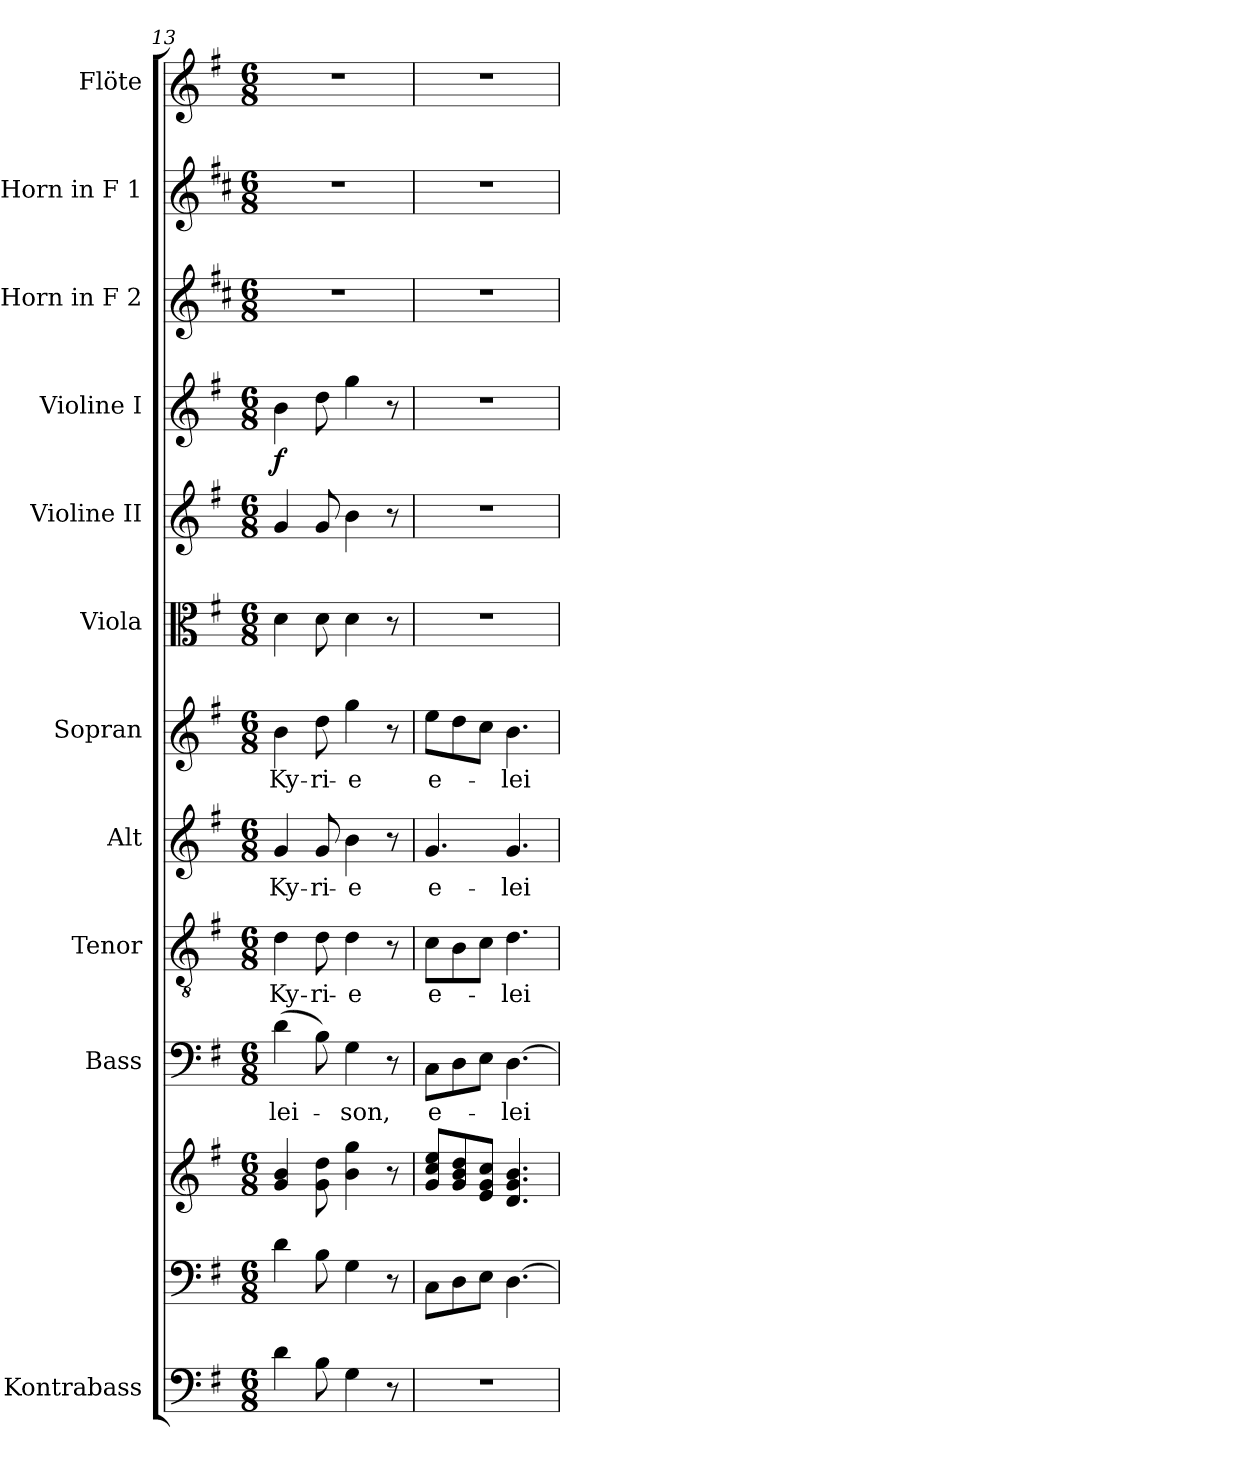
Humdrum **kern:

**kern	**kern	**kern	**kern	**text	**kern	**text	**kern	**text	**kern	**text	**kern	**kern	**kern	**dynam	**kern	**kern	**kern
*part12	*part11	*part11	*part10	*part10	*part9	*part9	*part8	*part8	*part7	*part7	*part6	*part5	*part4	*part4	*part3	*part2	*part1
*staff13	*staff12	*staff11	*staff10	*staff10	*staff9	*staff9	*staff8	*staff8	*staff7	*staff7	*staff6	*staff5	*staff4	*staff4	*staff3	*staff2	*staff1
*I"Kontrabass	*	*	*I"Bass	*	*I"Tenor	*	*I"Alt	*	*I"Sopran	*	*I"Viola	*I"Violine II	*I"Violine I	*	*I"Horn in F 2	*I"Horn in F 1	*I"Flöte
*I'Kb.	*	*	*I'B.	*	*I'T.	*	*I'A.	*	*I'S.	*	*I'Vla.	*I'Vl. II	*I'Vl. I	*	*	*	*I'Fl.
*clefF4	*clefF4	*clefG2	*clefF4	*	*clefGv2	*	*clefG2	*	*clefG2	*	*clefC3	*clefG2	*clefG2	*	*clefG2	*clefG2	*clefG2
*ITrd7c12	*	*	*	*	*	*	*	*	*	*	*	*	*	*	*ITrd4c7	*ITrd4c7	*
*k[f#]	*k[f#]	*k[f#]	*k[f#]	*	*k[f#]	*	*k[f#]	*	*k[f#]	*	*k[f#]	*k[f#]	*k[f#]	*	*k[f#]	*k[f#]	*k[f#]
*G:	*G:	*G:	*G:	*	*G:	*	*G:	*	*G:	*	*G:	*G:	*G:	*	*G:	*G:	*G:
*M6/8	*M6/8	*M6/8	*M6/8	*	*M6/8	*	*M6/8	*	*M6/8	*	*M6/8	*M6/8	*M6/8	*	*M6/8	*M6/8	*M6/8
=13	=13	=13	=13	=13	=13	=13	=13	=13	=13	=13	=13	=13	=13	=13	=13	=13	=13
!	!	!	!	!LO:LY:b	!	!LO:LY:b	!	!LO:LY:b	!	!LO:LY:b	!	!	!	!LO:DY:b	!	!	!
4D\	4d\	4g/ 4b/	(>4d\	-lei-	4d\	Ky-	4g/	Ky-	4b\	Ky-	4d\	4g/	4b\	f	2.r	2.r	2.r
!	!	!	!	!	!	!LO:LY:b	!	!LO:LY:b	!	!LO:LY:b	!	!	!	!	!	!	!
8BB\	8B\	8g\ 8dd\	8B\)	.	8d\	-ri-	8g/	-ri-	8dd\	-ri-	8d\	8g/	8dd\	.	.	.	.
!	!	!	!	!LO:LY:b	!	!LO:LY:b	!	!LO:LY:b	!	!LO:LY:b	!	!	!	!	!	!	!
4GG\	4G\	4b\ 4gg\	4G\	-son,	4d\	-e	4b\	-e	4gg\	-e	4d\	4b\	4gg\	.	.	.	.
8r	8r	8r	8r	.	8r	.	8r	.	8r	.	8r	8r	8r	.	.	.	.
=14	=14	=14	=14	=14	=14	=14	=14	=14	=14	=14	=14	=14	=14	=14	=14	=14	=14
!	!	!	!	!LO:LY:b	!	!LO:LY:b	!	!LO:LY:b	!	!LO:LY:b	!	!	!	!	!	!	!
2.r	8C\L	8g/ 8cc/ 8ee/L	8C\L	e-	8c\L	e-	4.g/	e-	8ee\L	e-	2.r	2.r	2.r	.	2.r	2.r	2.r
.	8D\	8g/ 8b/ 8dd/	8D\	.	8B\	.	.	.	8dd\	.	.	.	.	.	.	.	.
.	8E\J	8e/ 8g/ 8cc/J	8E\J	.	8c\J	.	.	.	8cc\J	.	.	.	.	.	.	.	.
!	!	!	!	!LO:LY:b	!	!LO:LY:b	!	!LO:LY:b	!	!LO:LY:b	!	!	!	!	!	!	!
.	[4.D\	4.d/ 4.g/ 4.b/	[4.D\	-lei-	4.d\	-lei-	4.g/	-lei-	4.b\	-lei-	.	.	.	.	.	.	.
=	=	=	=	=	=	=	=	=	=	=	=	=	=	=	=	=	=
*-	*-	*-	*-	*-	*-	*-	*-	*-	*-	*-	*-	*-	*-	*-	*-	*-	*-
